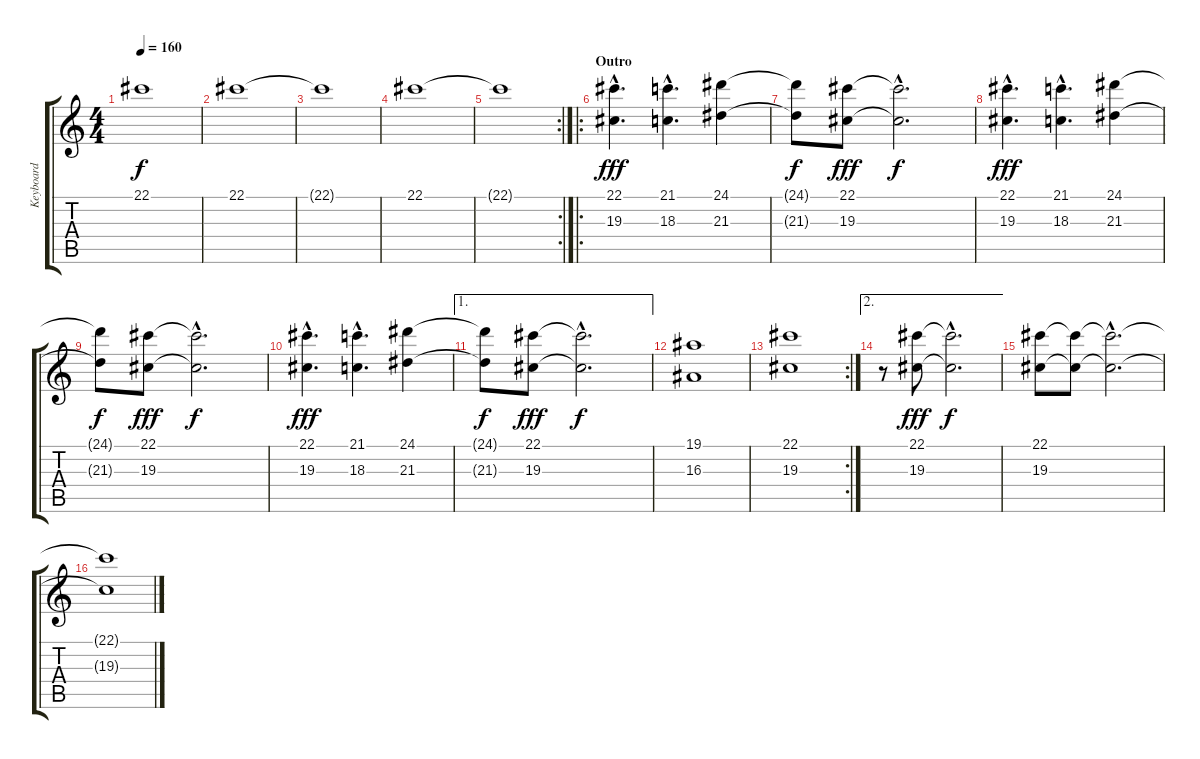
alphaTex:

\track ("Keyboard" "Keyboard") {instrument pad5bowed}
\staff {score tabs}
\tuning (Eb4 Bb3 Gb3 Db3 Ab2 Eb2) {hide}
\ts (4 4)
\tempo 160
\clef g2
\ks c
22.1{t}.1{dy f} |
22.1.1 |
22.1{t}.1 |
22.1.1 |
\rc 2
22.1{t}.1 |
\ro
\section ("" "Outro")
(22.1{hac} 19.3{hac}).4{d dy fff volume 16 balance 8 instrument stringensemble1} (21.1{hac} 18.3{hac}).4{d} (24.1 21.3).4 |
(24.1{t} 21.3{t}).8{dy f} (22.1 19.3).8{dy fff} (22.1{hac t} 19.3{hac t}).2{d dy f} |
(22.1{hac} 19.3{hac}).4{d dy fff volume 16 instrument stringensemble1} (21.1{hac} 18.3{hac}).4{d} (24.1 21.3).4 |
(24.1{t} 21.3{t}).8{dy f} (22.1 19.3).8{dy fff} (22.1{hac t} 19.3{hac t}).2{d dy f} |
(22.1{hac} 19.3{hac}).4{d dy fff volume 16 instrument stringensemble1} (21.1{hac} 18.3{hac}).4{d} (24.1 21.3).4 |
\ae 1
(24.1{t} 21.3{t}).8{dy f} (22.1 19.3).8{dy fff} (22.1{hac t} 19.3{hac t}).2{d dy f} |
(19.1 16.3).1 |
\rc 2
(22.1 19.3).1 |
\ae 2
r.8 (22.1 19.3).8{dy fff} (22.1{hac t} 19.3{hac t}).2{d dy f} |
(22.1 19.3).8{volume 12 instrument synthstrings2} (22.1{t} 19.3{t}).8{volume 0} (22.1{hac t} 19.3{hac t}).2{d} |
(22.1{t} 19.3{t}).1
